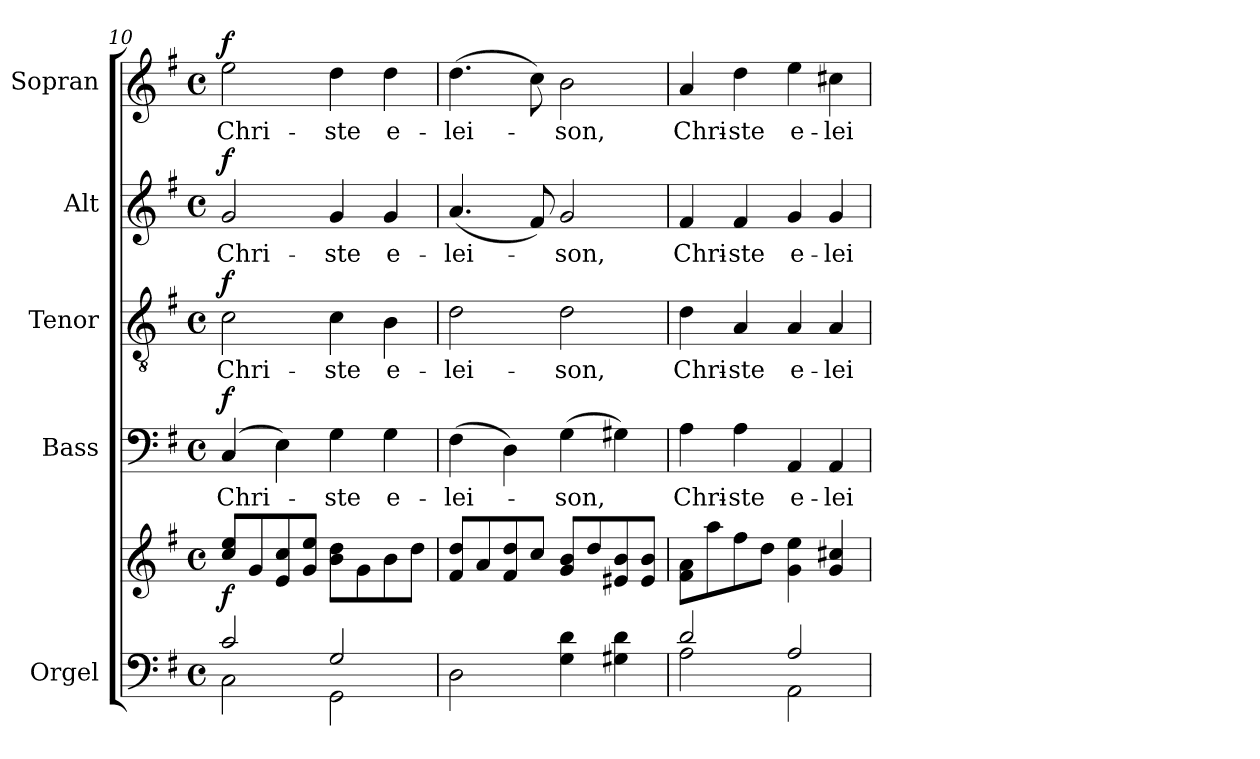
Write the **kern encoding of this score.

**kern	**kern	**dynam	**kern	**text	**dynam	**kern	**text	**dynam	**kern	**text	**dynam	**kern	**text	**dynam
*part5	*part5	*part5	*part4	*part4	*part4	*part3	*part3	*part3	*part2	*part2	*part2	*part1	*part1	*part1
*staff6	*staff5	*staff5/6	*staff4	*staff4	*staff4	*staff3	*staff3	*staff3	*staff2	*staff2	*staff2	*staff1	*staff1	*staff1
*I"Orgel	*	*	*I"Bass	*	*	*I"Tenor	*	*	*I"Alt	*	*	*I"Sopran	*	*
*I'Org.	*	*	*I'B.	*	*	*I'T.	*	*	*I'A.	*	*	*I'S.	*	*
*clefF4	*clefG2	*	*clefF4	*	*	*clefGv2	*	*	*clefG2	*	*	*clefG2	*	*
*k[f#]	*k[f#]	*	*k[f#]	*	*	*k[f#]	*	*	*k[f#]	*	*	*k[f#]	*	*
*G:	*G:	*	*G:	*	*	*G:	*	*	*G:	*	*	*G:	*	*
*M4/4	*M4/4	*	*M4/4	*	*	*M4/4	*	*	*M4/4	*	*	*M4/4	*	*
*met(c)	*met(c)	*	*met(c)	*	*	*met(c)	*	*	*met(c)	*	*	*met(c)	*	*
=10	=10	=10	=10	=10	=10	=10	=10	=10	=10	=10	=10	=10	=10	=10
*^	*	*	*	*	*	*	*	*	*	*	*	*	*	*
!	!	!	!LO:DY:b	!	!LO:LY:b	!LO:DY:a	!	!LO:LY:b	!LO:DY:a	!	!LO:LY:b	!LO:DY:a	!	!LO:LY:b	!LO:DY:a
2c/	2C\	8cc/ 8ee/L	f	(4C/	Chri-	f	2c\	Chri-	f	2g/	Chri-	f	2ee\	Chri-	f
.	.	8g/	.	.	.	.	.	.	.	.	.	.	.	.	.
.	.	8e/ 8cc/	.	4E\)	.	.	.	.	.	.	.	.	.	.	.
.	.	8g/ 8ee/J	.	.	.	.	.	.	.	.	.	.	.	.	.
!	!	!	!	!	!LO:LY:b	!	!	!LO:LY:b	!	!	!LO:LY:b	!	!	!LO:LY:b	!
2G/	2GG\	8b\ 8dd\L	.	4G\	-ste	.	4c\	-ste	.	4g/	-ste	.	4dd\	-ste	.
.	.	8g\	.	.	.	.	.	.	.	.	.	.	.	.	.
!	!	!	!	!	!LO:LY:b	!	!	!LO:LY:b	!	!	!LO:LY:b	!	!	!LO:LY:b	!
.	.	8b\	.	4G\	e-	.	4B\	e-	.	4g/	e-	.	4dd\	e-	.
.	.	8dd\J	.	.	.	.	.	.	.	.	.	.	.	.	.
*v	*v	*	*	*	*	*	*	*	*	*	*	*	*	*	*
=11	=11	=11	=11	=11	=11	=11	=11	=11	=11	=11	=11	=11	=11	=11
!	!	!	!	!LO:LY:b	!	!	!LO:LY:b	!	!	!LO:LY:b	!	!	!LO:LY:b	!
2D\	8f#/ 8dd/L	.	(>4F#\	-lei-	.	2d\	-lei-	.	(<4.a/	-lei-	.	(>4.dd\	-lei-	.
.	8a/	.	.	.	.	.	.	.	.	.	.	.	.	.
.	8f#/ 8dd/	.	4D\)	.	.	.	.	.	.	.	.	.	.	.
.	8cc/J	.	.	.	.	.	.	.	8f#/)	.	.	8cc\)	.	.
!	!	!	!	!LO:LY:b	!	!	!LO:LY:b	!	!	!LO:LY:b	!	!	!LO:LY:b	!
4G\ 4d\	8g/ 8b/L	.	(>4G\	-son,	.	2d\	-son,	.	2g/	-son,	.	2b\	-son,	.
.	8dd/	.	.	.	.	.	.	.	.	.	.	.	.	.
4G#X\ 4d\	8e#X/ 8b/	.	4G#X\)	.	.	.	.	.	.	.	.	.	.	.
.	8e#/ 8b/J	.	.	.	.	.	.	.	.	.	.	.	.	.
!!LO:PB:g=z
=12	=12	=12	=12	=12	=12	=12	=12	=12	=12	=12	=12	=12	=12	=12
*^	*	*	*	*	*	*	*	*	*	*	*	*	*	*
!	!	!	!	!	!LO:LY:b	!	!	!LO:LY:b	!	!	!LO:LY:b	!	!	!LO:LY:b	!
2d/	2A\	8f#\ 8a\L	.	4A\	Chri-	.	4d\	Chri-	.	4f#/	Chri-	.	4a/	Chri-	.
.	.	8aa\	.	.	.	.	.	.	.	.	.	.	.	.	.
!	!	!	!	!	!LO:LY:b	!	!	!LO:LY:b	!	!	!LO:LY:b	!	!	!LO:LY:b	!
.	.	8ff#\	.	4A\	-ste	.	4A/	-ste	.	4f#/	-ste	.	4dd\	-ste	.
.	.	8dd\J	.	.	.	.	.	.	.	.	.	.	.	.	.
!	!	!	!	!	!LO:LY:b	!	!	!LO:LY:b	!	!	!LO:LY:b	!	!	!LO:LY:b	!
2A/	2AA\	4g\ 4ee\	.	4AA/	e-	.	4A/	e-	.	4g/	e-	.	4ee\	e-	.
!	!	!	!	!	!LO:LY:b	!	!	!LO:LY:b	!	!	!LO:LY:b	!	!	!LO:LY:b	!
.	.	4g/ 4cc#X/	.	4AA/	-lei-	.	4A/	-lei-	.	4g/	-lei-	.	4cc#X\	-lei-	.
*v	*v	*	*	*	*	*	*	*	*	*	*	*	*	*	*
=	=	=	=	=	=	=	=	=	=	=	=	=	=	=
*-	*-	*-	*-	*-	*-	*-	*-	*-	*-	*-	*-	*-	*-	*-
